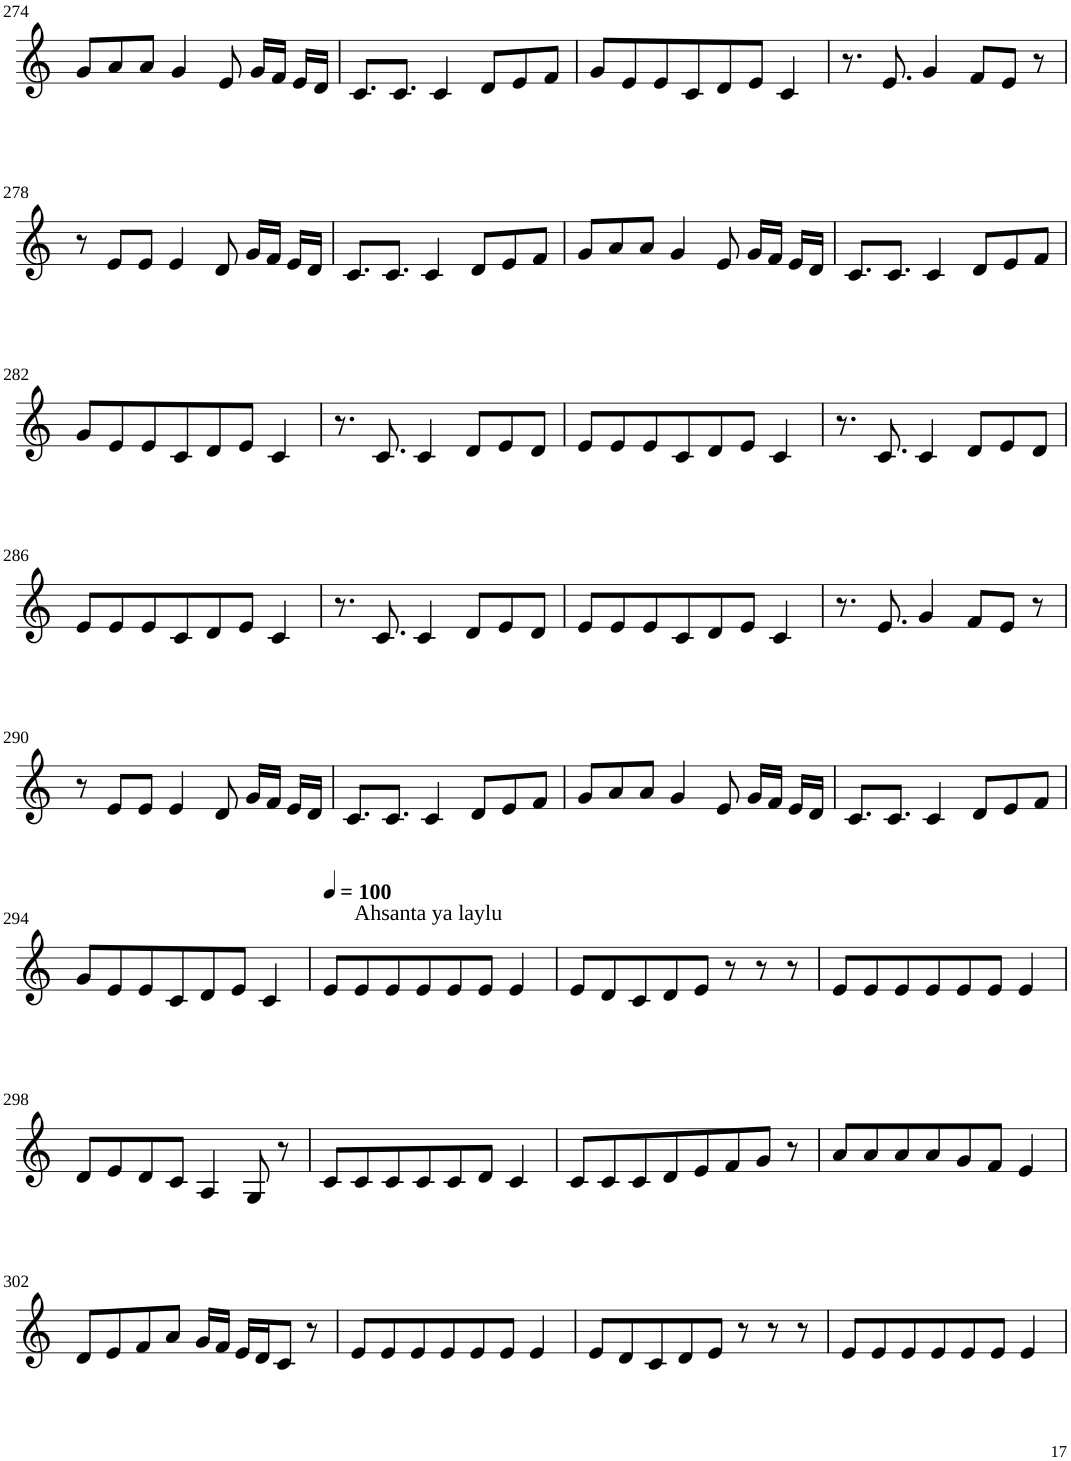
**kern
*part1
*staff1
*I"Violin
!!LO:PB:g=z
*clefG2
*k[]
*M8/8
=274
8g/L
8a/
8a/J
4g/
8e/
16g/LL
16f/JJ
16e/LL
16d/JJ
=275
8.c/L
8.c/J
4c/
8d/L
8e/
8f/J
=276
8g/L
8e/
8e/
8c/
8d/
8e/J
4c/
=277
8.r
8.e/
4g/
8f/L
8e/J
8r
!!LO:LB:g=z
=278
8r
8e/L
8e/J
4e/
8d/
16g/LL
16f/JJ
16e/LL
16d/JJ
=279
8.c/L
8.c/J
4c/
8d/L
8e/
8f/J
=280
8g/L
8a/
8a/J
4g/
8e/
16g/LL
16f/JJ
16e/LL
16d/JJ
=281
8.c/L
8.c/J
4c/
8d/L
8e/
8f/J
!!LO:LB:g=z
=282
8g/L
8e/
8e/
8c/
8d/
8e/J
4c/
=283
8.r
8.c/
4c/
8d/L
8e/
8d/J
=284
8e/L
8e/
8e/
8c/
8d/
8e/J
4c/
=285
8.r
8.c/
4c/
8d/L
8e/
8d/J
!!LO:LB:g=z
=286
8e/L
8e/
8e/
8c/
8d/
8e/J
4c/
=287
8.r
8.c/
4c/
8d/L
8e/
8d/J
=288
8e/L
8e/
8e/
8c/
8d/
8e/J
4c/
=289
8.r
8.e/
4g/
8f/L
8e/J
8r
!!LO:LB:g=z
=290
8r
8e/L
8e/J
4e/
8d/
16g/LL
16f/JJ
16e/LL
16d/JJ
=291
8.c/L
8.c/J
4c/
8d/L
8e/
8f/J
=292
8g/L
8a/
8a/J
4g/
8e/
16g/LL
16f/JJ
16e/LL
16d/JJ
=293
8.c/L
8.c/J
4c/
8d/L
8e/
8f/J
!!LO:LB:g=z
=294
8g/L
8e/
8e/
8c/
8d/
8e/J
4c/
=295
*MM100
8e/L
!LO:TX:a:t=Ahsanta ya laylu
8e/
8e/
8e/
8e/
8e/J
4e/
=296
8e/L
8d/
8c/
8d/
8e/J
8r
8r
8r
=297
8e/L
8e/
8e/
8e/
8e/
8e/J
4e/
!!LO:LB:g=z
=298
8d/L
8e/
8d/
8c/J
4A/
8G/
8r
=299
8c/L
8c/
8c/
8c/
8c/
8d/J
4c/
=300
8c/L
8c/
8c/
8d/
8e/
8f/
8g/J
8r
=301
8a/L
8a/
8a/
8a/
8g/
8f/J
4e/
!!LO:LB:g=z
=302
8d/L
8e/
8f/
8a/J
16g/LL
16f/JJ
16e/LL
16d/J
8c/J
8r
=303
8e/L
8e/
8e/
8e/
8e/
8e/J
4e/
=304
8e/L
8d/
8c/
8d/
8e/J
8r
8r
8r
=305
8e/L
8e/
8e/
8e/
8e/
8e/J
4e/
=
*-
